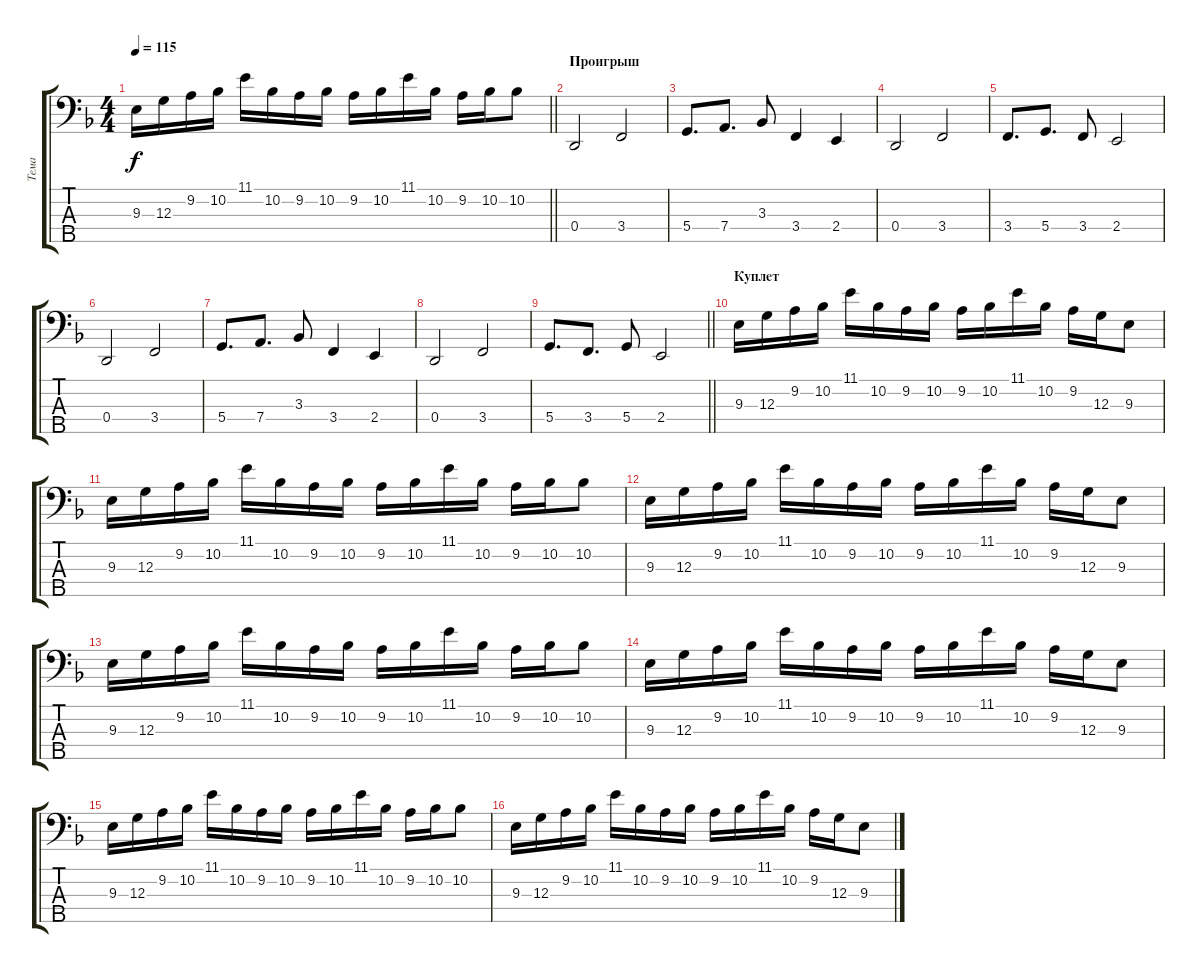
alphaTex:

\track ("Тема" "Тема") {instrument electricbasspick}
\staff {score tabs}
\tuning (F2 C2 G1 D1 A0) {hide}
\ts (4 4)
\tempo 115
\clef f4
\barLineRight lightlight
\ks dminor
9.3.16{dy f} 12.3.16 9.2.16 10.2.16 11.1.16 10.2.16 9.2.16 10.2.16 9.2.16 10.2.16 11.1.16 10.2.16 9.2.16 10.2.16 10.2.8 |
\section ("" "Проигрыш")
0.4.2 3.4.2 |
5.4.8{d} 7.4.8{d} 3.3.8 3.4.4 2.4.4 |
0.4.2 3.4.2 |
3.4.8{d} 5.4.8{d} 3.4.8 2.4.2 |
0.4.2 3.4.2 |
5.4.8{d} 7.4.8{d} 3.3.8 3.4.4 2.4.4 |
0.4.2 3.4.2 |
\barLineRight lightlight
5.4.8{d} 3.4.8{d} 5.4.8 2.4.2 |
\section ("" "Куплет ")
9.3.16 12.3.16 9.2.16 10.2.16 11.1.16 10.2.16 9.2.16 10.2.16 9.2.16 10.2.16 11.1.16 10.2.16 9.2.16 12.3.16 9.3.8 |
9.3.16 12.3.16 9.2.16 10.2.16 11.1.16 10.2.16 9.2.16 10.2.16 9.2.16 10.2.16 11.1.16 10.2.16 9.2.16 10.2.16 10.2.8 |
9.3.16 12.3.16 9.2.16 10.2.16 11.1.16 10.2.16 9.2.16 10.2.16 9.2.16 10.2.16 11.1.16 10.2.16 9.2.16 12.3.16 9.3.8 |
9.3.16 12.3.16 9.2.16 10.2.16 11.1.16 10.2.16 9.2.16 10.2.16 9.2.16 10.2.16 11.1.16 10.2.16 9.2.16 10.2.16 10.2.8 |
9.3.16 12.3.16 9.2.16 10.2.16 11.1.16 10.2.16 9.2.16 10.2.16 9.2.16 10.2.16 11.1.16 10.2.16 9.2.16 12.3.16 9.3.8 |
9.3.16 12.3.16 9.2.16 10.2.16 11.1.16 10.2.16 9.2.16 10.2.16 9.2.16 10.2.16 11.1.16 10.2.16 9.2.16 10.2.16 10.2.8 |
9.3.16 12.3.16 9.2.16 10.2.16 11.1.16 10.2.16 9.2.16 10.2.16 9.2.16 10.2.16 11.1.16 10.2.16 9.2.16 12.3.16 9.3.8
